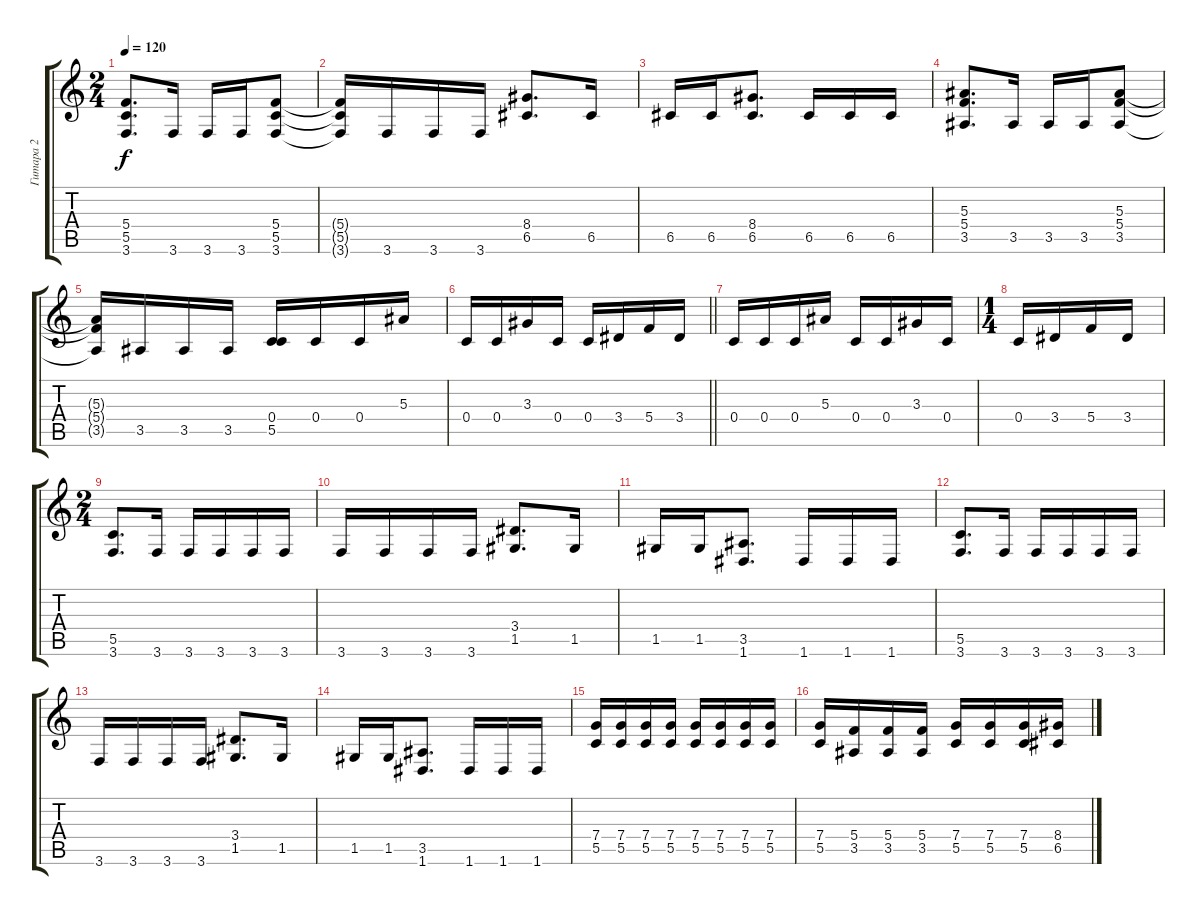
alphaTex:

\track ("Гитара 2" "Гитара 2") {instrument distortionguitar}
\staff {score tabs}
\tuning (D4 A3 F3 C3 G2 D2) {hide}
\ts (2 4)
\tempo 120
\clef g2
\ks c
(5.4 5.5 3.6).8{d dy f} 3.6.16 3.6.16 3.6.16 (5.4 5.5 3.6).8 |
(5.4{t} 5.5{t} 3.6{t}).16 3.6.16 3.6.16 3.6.16 (8.4 6.5).8{d} 6.5.16 |
6.5.16 6.5.16 (8.4 6.5).8{d} 6.5.16 6.5.16 6.5.16 |
(5.3 5.4 3.5).8{d} 3.5.16 3.5.16 3.5.16 (5.3 5.4 3.5).8 |
(5.3{t} 5.4{t} 3.5{t}).16 3.5.16 3.5.16 3.5.16 (0.4 5.5).16 0.4.16 0.4.16 5.3.16 |
\barLineRight lightlight
0.4.16 0.4.16 3.3.16 0.4.16 0.4.16 3.4.16 5.4.16 3.4.16 |
0.4.16 0.4.16 0.4.16 5.3.16 0.4.16 0.4.16 3.3.16 0.4.16 |
\ts (1 4)
0.4.16 3.4.16 5.4.16 3.4.16 |
\ts (2 4)
(5.5 3.6).8{d} 3.6.16 3.6.16 3.6.16 3.6.16 3.6.16 |
3.6.16 3.6.16 3.6.16 3.6.16 (3.4 1.5).8{d} 1.5.16 |
1.5.16 1.5.16 (3.5 1.6).8{d} 1.6.16 1.6.16 1.6.16 |
(5.5 3.6).8{d} 3.6.16 3.6.16 3.6.16 3.6.16 3.6.16 |
3.6.16 3.6.16 3.6.16 3.6.16 (3.4 1.5).8{d} 1.5.16 |
1.5.16 1.5.16 (3.5 1.6).8{d} 1.6.16 1.6.16 1.6.16 |
(7.4 5.5).16 (7.4 5.5).16 (7.4 5.5).16 (7.4 5.5).16 (7.4 5.5).16 (7.4 5.5).16 (7.4 5.5).16 (7.4 5.5).16 |
(7.4 5.5).16 (5.4 3.5).16 (5.4 3.5).16 (5.4 3.5).16 (7.4 5.5).16 (7.4 5.5).16 (7.4 5.5).16 (8.4 6.5).16
